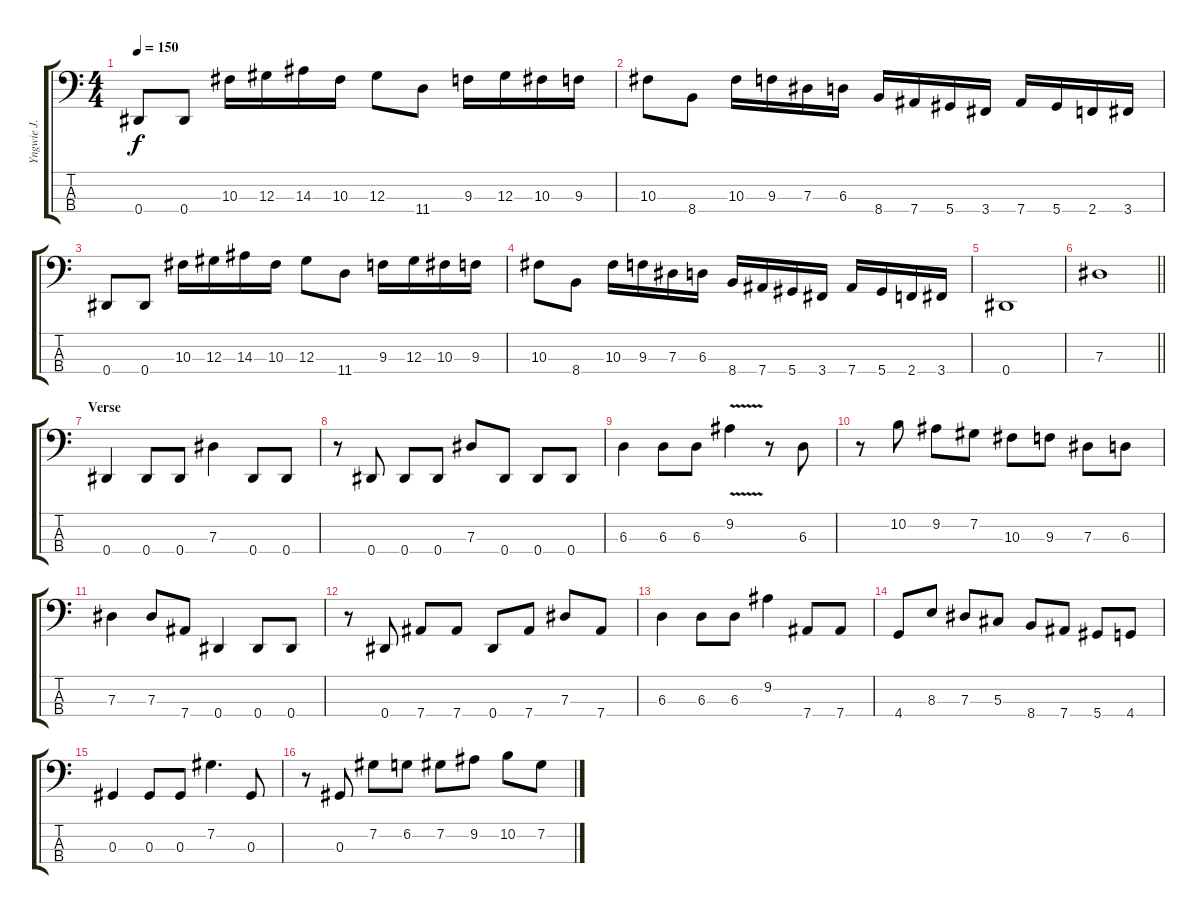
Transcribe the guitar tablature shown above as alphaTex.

\track ("Yngwie J. Malmsteen" "Yngwie J. ") {instrument electricbasspick}
\staff {score tabs}
\tuning (Gb2 Db2 Ab1 Eb1) {hide}
\ts (4 4)
\tempo 150
\clef f4
\ks c
0.4.8{dy f} 0.4.8 10.3.16 12.3.16 14.3.16 10.3.16 12.3.8 11.4.8 9.3.16 12.3.16 10.3.16 9.3.16 |
10.3.8 8.4.8 10.3.16 9.3.16 7.3.16 6.3.16 8.4.16 7.4.16 5.4.16 3.4.16 7.4.16 5.4.16 2.4.16 3.4.16 |
0.4.8 0.4.8 10.3.16 12.3.16 14.3.16 10.3.16 12.3.8 11.4.8 9.3.16 12.3.16 10.3.16 9.3.16 |
10.3.8 8.4.8 10.3.16 9.3.16 7.3.16 6.3.16 8.4.16 7.4.16 5.4.16 3.4.16 7.4.16 5.4.16 2.4.16 3.4.16 |
0.4.1 |
\barLineRight lightlight
7.3.1 |
\section ("" "Verse")
0.4.4 0.4.8 0.4.8 7.3.4 0.4.8 0.4.8 |
r.8 0.4.8 0.4.8 0.4.8 7.3.8 0.4.8 0.4.8 0.4.8 |
6.3.4 6.3.8 6.3.8 9.2{v}.4 r.8 6.3.8 |
r.8 10.2.8 9.2.8 7.2.8 10.3.8 9.3.8 7.3.8 6.3.8 |
7.3.4 7.3.8 7.4.8 0.4.4 0.4.8 0.4.8 |
r.8 0.4.8 7.4.8 7.4.8 0.4.8 7.4.8 7.3.8 7.4.8 |
6.3.4 6.3.8 6.3.8 9.2.4 7.4.8 7.4.8 |
4.4.8 8.3.8 7.3.8 5.3.8 8.4.8 7.4.8 5.4.8 4.4.8 |
0.3.4 0.3.8 0.3.8 7.2.4{d} 0.3.8 |
r.8 0.3.8 7.2.8 6.2.8 7.2.8 9.2.8 10.2.8 7.2.8
